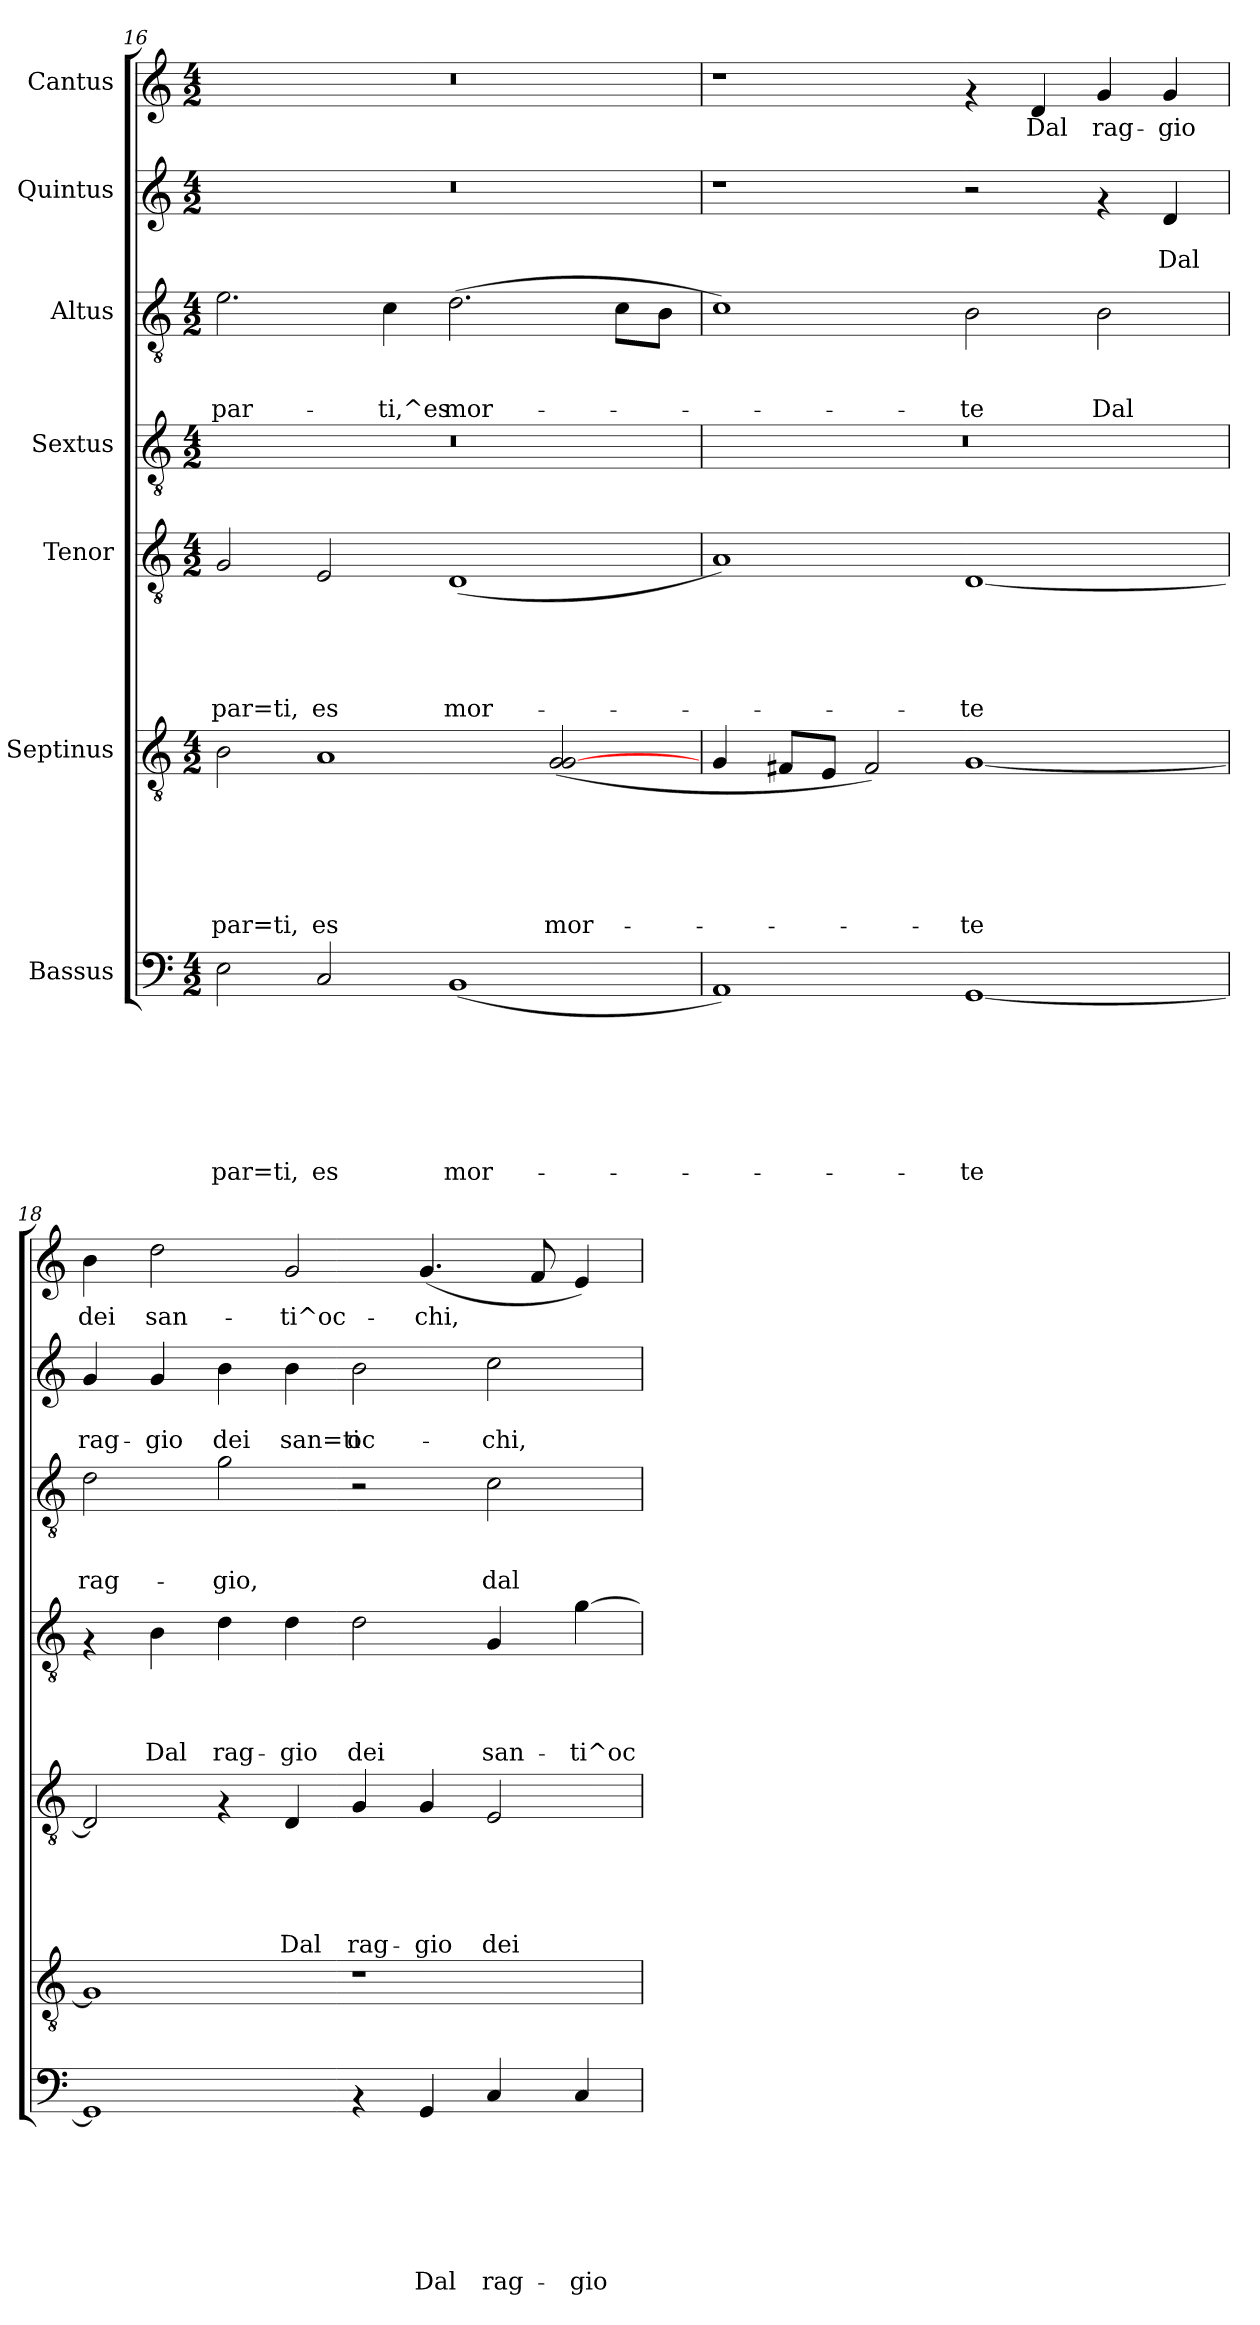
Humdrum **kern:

**kern	**text	**text	**text	**text	**text	**text	**text	**kern	**text	**text	**text	**text	**text	**text	**kern	**text	**text	**text	**text	**text	**kern	**text	**text	**text	**text	**kern	**text	**text	**text	**kern	**text	**text	**kern	**text
*part7	*part7	*part7	*part7	*part7	*part7	*part7	*part7	*part6	*part6	*part6	*part6	*part6	*part6	*part6	*part5	*part5	*part5	*part5	*part5	*part5	*part4	*part4	*part4	*part4	*part4	*part3	*part3	*part3	*part3	*part2	*part2	*part2	*part1	*part1
*staff7	*staff7	*staff7	*staff7	*staff7	*staff7	*staff7	*staff7	*staff6	*staff6	*staff6	*staff6	*staff6	*staff6	*staff6	*staff5	*staff5	*staff5	*staff5	*staff5	*staff5	*staff4	*staff4	*staff4	*staff4	*staff4	*staff3	*staff3	*staff3	*staff3	*staff2	*staff2	*staff2	*staff1	*staff1
*I"Bassus	*	*	*	*	*	*	*	*I"Septinus	*	*	*	*	*	*	*I"Tenor	*	*	*	*	*	*I"Sextus	*	*	*	*	*I"Altus	*	*	*	*I"Quintus	*	*	*I"Cantus	*
*clefF4	*	*	*	*	*	*	*	*clefGv2	*	*	*	*	*	*	*clefGv2	*	*	*	*	*	*clefGv2	*	*	*	*	*clefGv2	*	*	*	*clefG2	*	*	*clefG2	*
*k[]	*	*	*	*	*	*	*	*k[]	*	*	*	*	*	*	*k[]	*	*	*	*	*	*k[]	*	*	*	*	*k[]	*	*	*	*k[]	*	*	*k[]	*
*C:	*	*	*	*	*	*	*	*C:	*	*	*	*	*	*	*C:	*	*	*	*	*	*C:	*	*	*	*	*C:	*	*	*	*C:	*	*	*C:	*
*M4/2	*	*	*	*	*	*	*	*M4/2	*	*	*	*	*	*	*M4/2	*	*	*	*	*	*M4/2	*	*	*	*	*M4/2	*	*	*	*M4/2	*	*	*M4/2	*
=16	=16	=16	=16	=16	=16	=16	=16	=16	=16	=16	=16	=16	=16	=16	=16	=16	=16	=16	=16	=16	=16	=16	=16	=16	=16	=16	=16	=16	=16	=16	=16	=16	=16	=16
!	!	!	!	!	!	!	!LO:LY:b	!	!	!	!	!	!	!LO:LY:b	!	!	!	!	!	!LO:LY:b	!	!	!	!	!	!	!	!	!LO:LY:b	!	!	!	!	!
2E\	.	.	.	.	.	.	par=ti,	2B\	.	.	.	.	.	par=ti,	2G/	.	.	.	.	par=ti,	0r	.	.	.	.	2.e\	.	.	par-	0r	.	.	0r	.
!	!	!	!	!	!	!	!LO:LY:b	!	!	!	!	!	!	!LO:LY:b	!	!	!	!	!	!LO:LY:b	!	!	!	!	!	!	!	!	!	!	!	!	!	!
2C/	.	.	.	.	.	.	es	1A	.	.	.	.	.	es	2E/	.	.	.	.	es	.	.	.	.	.	.	.	.	.	.	.	.	.	.
!	!	!	!	!	!	!	!	!	!	!	!	!	!	!	!	!	!	!	!	!	!	!	!	!	!	!	!	!	!LO:LY:b	!	!	!	!	!
.	.	.	.	.	.	.	.	.	.	.	.	.	.	.	.	.	.	.	.	.	.	.	.	.	.	4c\	.	.	-ti,^es	.	.	.	.	.
!	!	!	!	!	!	!	!LO:LY:b	!	!	!	!	!	!	!	!	!	!	!	!	!LO:LY:b	!	!	!	!	!	!	!	!	!LO:LY:b	!	!	!	!	!
(<1BB	.	.	.	.	.	.	mor-	.	.	.	.	.	.	.	(<1D	.	.	.	.	mor-	.	.	.	.	.	(>2.d\	.	.	mor-	.	.	.	.	.
!	!	!	!	!	!	!	!	!	!	!	!	!	!	!LO:LY:b	!	!	!	!	!	!	!	!	!	!	!	!	!	!	!	!	!	!	!	!
.	.	.	.	.	.	.	.	(<2G/ [<2G/	.	.	.	.	.	mor-	.	.	.	.	.	.	.	.	.	.	.	.	.	.	.	.	.	.	.	.
.	.	.	.	.	.	.	.	.	.	.	.	.	.	.	.	.	.	.	.	.	.	.	.	.	.	8c\L	.	.	.	.	.	.	.	.
.	.	.	.	.	.	.	.	.	.	.	.	.	.	.	.	.	.	.	.	.	.	.	.	.	.	8B\J	.	.	.	.	.	.	.	.
=17	=17	=17	=17	=17	=17	=17	=17	=17	=17	=17	=17	=17	=17	=17	=17	=17	=17	=17	=17	=17	=17	=17	=17	=17	=17	=17	=17	=17	=17	=17	=17	=17	=17	=17
1AA)	.	.	.	.	.	.	.	4G/	.	.	.	.	.	.	1A)	.	.	.	.	.	0r	.	.	.	.	1c)	.	.	.	1r	.	.	1r	.
.	.	.	.	.	.	.	.	8F#X/L	.	.	.	.	.	.	.	.	.	.	.	.	.	.	.	.	.	.	.	.	.	.	.	.	.	.
.	.	.	.	.	.	.	.	8E/J	.	.	.	.	.	.	.	.	.	.	.	.	.	.	.	.	.	.	.	.	.	.	.	.	.	.
.	.	.	.	.	.	.	.	2F#/)	.	.	.	.	.	.	.	.	.	.	.	.	.	.	.	.	.	.	.	.	.	.	.	.	.	.
!	!	!	!	!	!	!	!LO:LY:b	!	!	!	!	!	!	!LO:LY:b	!	!	!	!	!	!LO:LY:b	!	!	!	!	!	!	!	!	!LO:LY:b	!	!	!	!	!
[<1GG	.	.	.	.	.	.	-te	[<1G	.	.	.	.	.	-te	[<1D	.	.	.	.	-te	.	.	.	.	.	2B\	.	.	-te	2r	.	.	4rf	.
!	!	!	!	!	!	!	!	!	!	!	!	!	!	!	!	!	!	!	!	!	!	!	!	!	!	!	!	!	!	!	!	!	!	!LO:LY:b
.	.	.	.	.	.	.	.	.	.	.	.	.	.	.	.	.	.	.	.	.	.	.	.	.	.	.	.	.	.	.	.	.	4d/	Dal
!	!	!	!	!	!	!	!	!	!	!	!	!	!	!	!	!	!	!	!	!	!	!	!	!	!	!	!	!	!LO:LY:b	!	!	!	!	!LO:LY:b
.	.	.	.	.	.	.	.	.	.	.	.	.	.	.	.	.	.	.	.	.	.	.	.	.	.	2B\	.	.	Dal	4rf	.	.	4g/	rag-
!	!	!	!	!	!	!	!	!	!	!	!	!	!	!	!	!	!	!	!	!	!	!	!	!	!	!	!	!	!	!	!	!LO:LY:b	!	!LO:LY:b
.	.	.	.	.	.	.	.	.	.	.	.	.	.	.	.	.	.	.	.	.	.	.	.	.	.	.	.	.	.	4d/	.	Dal	4g/	-gio
=18	=18	=18	=18	=18	=18	=18	=18	=18	=18	=18	=18	=18	=18	=18	=18	=18	=18	=18	=18	=18	=18	=18	=18	=18	=18	=18	=18	=18	=18	=18	=18	=18	=18	=18
!	!	!	!	!	!	!	!	!	!	!	!	!	!	!	!	!	!	!	!	!	!	!	!	!	!	!	!	!	!LO:LY:b	!	!	!LO:LY:b	!	!LO:LY:b
1GG]	.	.	.	.	.	.	.	1G]	.	.	.	.	.	.	2D/]	.	.	.	.	.	4rF	.	.	.	.	2d\	.	.	rag-	4g/	.	rag-	4b\	dei
!	!	!	!	!	!	!	!	!	!	!	!	!	!	!	!	!	!	!	!	!	!	!	!	!	!LO:LY:b	!	!	!	!	!	!	!LO:LY:b	!	!LO:LY:b
.	.	.	.	.	.	.	.	.	.	.	.	.	.	.	.	.	.	.	.	.	4B\	.	.	.	Dal	.	.	.	.	4g/	.	-gio	2dd\	san-
!	!	!	!	!	!	!	!	!	!	!	!	!	!	!	!	!	!	!	!	!	!	!	!	!	!LO:LY:b	!	!	!	!LO:LY:b	!	!	!LO:LY:b	!	!
.	.	.	.	.	.	.	.	.	.	.	.	.	.	.	4rF	.	.	.	.	.	4d\	.	.	.	rag-	2g\	.	.	-gio,	4b\	.	dei	.	.
!	!	!	!	!	!	!	!	!	!	!	!	!	!	!	!	!	!	!	!	!LO:LY:b	!	!	!	!	!LO:LY:b	!	!	!	!	!	!	!LO:LY:b	!	!LO:LY:b
.	.	.	.	.	.	.	.	.	.	.	.	.	.	.	4D/	.	.	.	.	Dal	4d\	.	.	.	-gio	.	.	.	.	4b\	.	san=ti	2g/	-ti^oc-
!	!	!	!	!	!	!	!	!	!	!	!	!	!	!	!	!	!	!	!	!LO:LY:b	!	!	!	!	!LO:LY:b	!	!	!	!	!	!	!LO:LY:b	!	!
4rAA	.	.	.	.	.	.	.	1r	.	.	.	.	.	.	4G/	.	.	.	.	rag-	2d\	.	.	.	dei	2r	.	.	.	2b\	.	oc-	.	.
!	!	!	!	!	!	!	!LO:LY:b	!	!	!	!	!	!	!	!	!	!	!	!	!LO:LY:b	!	!	!	!	!	!	!	!	!	!	!	!	!	!LO:LY:b
4GG/	.	.	.	.	.	.	Dal	.	.	.	.	.	.	.	4G/	.	.	.	.	-gio	.	.	.	.	.	.	.	.	.	.	.	.	(<4.g/	-chi,
!	!	!	!	!	!	!	!LO:LY:b	!	!	!	!	!	!	!	!	!	!	!	!	!LO:LY:b	!	!	!	!	!LO:LY:b	!	!	!	!LO:LY:b	!	!	!LO:LY:b	!	!
4C/	.	.	.	.	.	.	rag-	.	.	.	.	.	.	.	2E/	.	.	.	.	dei	4G/	.	.	.	san-	2c\	.	.	dal	2cc\	.	-chi,	.	.
.	.	.	.	.	.	.	.	.	.	.	.	.	.	.	.	.	.	.	.	.	.	.	.	.	.	.	.	.	.	.	.	.	8f/	.
!	!	!	!	!	!	!	!LO:LY:b	!	!	!	!	!	!	!	!	!	!	!	!	!	!	!	!	!	!LO:LY:b	!	!	!	!	!	!	!	!	!
4C/	.	.	.	.	.	.	-gio	.	.	.	.	.	.	.	.	.	.	.	.	.	[<4g\	.	.	.	-ti^oc-	.	.	.	.	.	.	.	4e/)	.
=	=	=	=	=	=	=	=	=	=	=	=	=	=	=	=	=	=	=	=	=	=	=	=	=	=	=	=	=	=	=	=	=	=	=
*-	*-	*-	*-	*-	*-	*-	*-	*-	*-	*-	*-	*-	*-	*-	*-	*-	*-	*-	*-	*-	*-	*-	*-	*-	*-	*-	*-	*-	*-	*-	*-	*-	*-	*-
